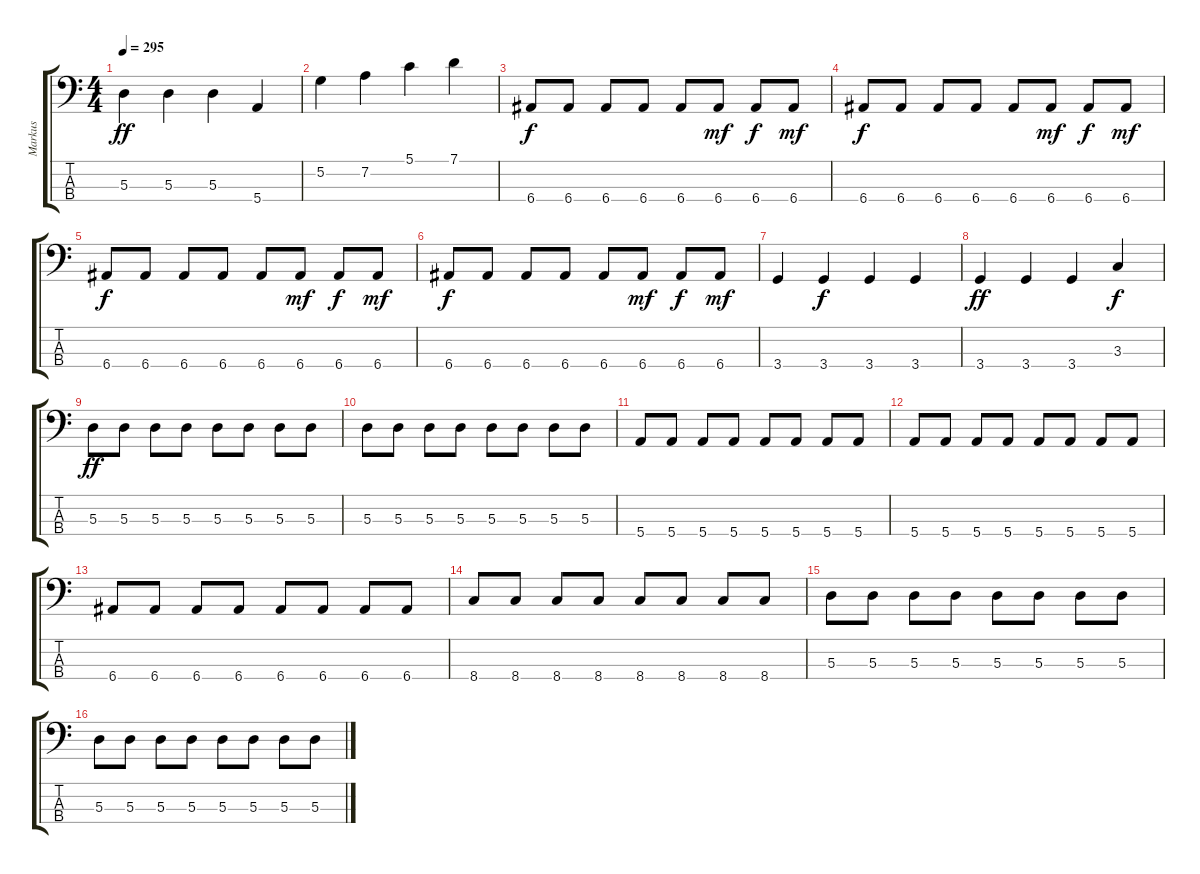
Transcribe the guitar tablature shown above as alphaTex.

\track ("Markus" "Markus") {instrument electricbassfinger}
\staff {score tabs}
\tuning (G2 D2 A1 E1) {hide}
\ts (4 4)
\tempo 295
\clef f4
\ks c
5.3.4{dy ff} 5.3.4 5.3.4 5.4.4 |
5.2.4 7.2.4 5.1.4 7.1.4 |
6.4.8{dy f} 6.4.8 6.4.8 6.4.8 6.4.8 6.4.8{dy mf} 6.4.8{dy f} 6.4.8{dy mf} |
6.4.8{dy f} 6.4.8 6.4.8 6.4.8 6.4.8 6.4.8{dy mf} 6.4.8{dy f} 6.4.8{dy mf} |
6.4.8{dy f} 6.4.8 6.4.8 6.4.8 6.4.8 6.4.8{dy mf} 6.4.8{dy f} 6.4.8{dy mf} |
6.4.8{dy f} 6.4.8 6.4.8 6.4.8 6.4.8 6.4.8{dy mf} 6.4.8{dy f} 6.4.8{dy mf} |
3.4.4 3.4.4{dy f} 3.4.4 3.4.4 |
3.4.4{dy ff} 3.4.4 3.4.4 3.3.4{dy f} |
5.3.8{dy ff} 5.3.8 5.3.8 5.3.8 5.3.8 5.3.8 5.3.8 5.3.8 |
5.3.8 5.3.8 5.3.8 5.3.8 5.3.8 5.3.8 5.3.8 5.3.8 |
5.4.8 5.4.8 5.4.8 5.4.8 5.4.8 5.4.8 5.4.8 5.4.8 |
5.4.8 5.4.8 5.4.8 5.4.8 5.4.8 5.4.8 5.4.8 5.4.8 |
6.4.8 6.4.8 6.4.8 6.4.8 6.4.8 6.4.8 6.4.8 6.4.8 |
8.4.8 8.4.8 8.4.8 8.4.8 8.4.8 8.4.8 8.4.8 8.4.8 |
5.3.8 5.3.8 5.3.8 5.3.8 5.3.8 5.3.8 5.3.8 5.3.8 |
5.3.8 5.3.8 5.3.8 5.3.8 5.3.8 5.3.8 5.3.8 5.3.8
